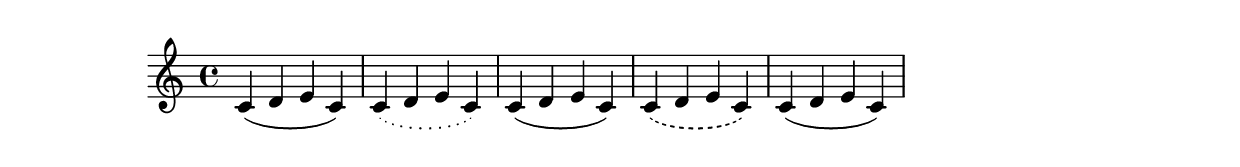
%% Do not edit this file; it is auto-generated from LSR http://lsr.dsi.unimi.it
%% This file is in the public domain.
\version "2.13.1"

\header {
  lsrtags = "expressive-marks, editorial-annotations"

%% Translation of GIT committish: 55ea64f469d9c1703222654c9e5bc8490b04a67a
  texidoces = "
Se puede cambiar el aspecto de las ligaduras de expresión de
continuas a punteadas o intermitentes.

"
  doctitlees = "Modificar el aspecto continuo de una ligadura de expresión a punteado o intermitente"

  texidoc = "
The appearance of slurs may be changed from solid to dotted or dashed. 

"
  doctitle = "Changing the appearance of a slur from solid to dotted or dashed"
} % begin verbatim

\relative c' {
  c4( d e c)
  \slurDotted
  c4( d e c)
  \slurSolid
  c4( d e c)
  \slurDashed
  c4( d e c)
  \slurSolid
  c4( d e c)
}


